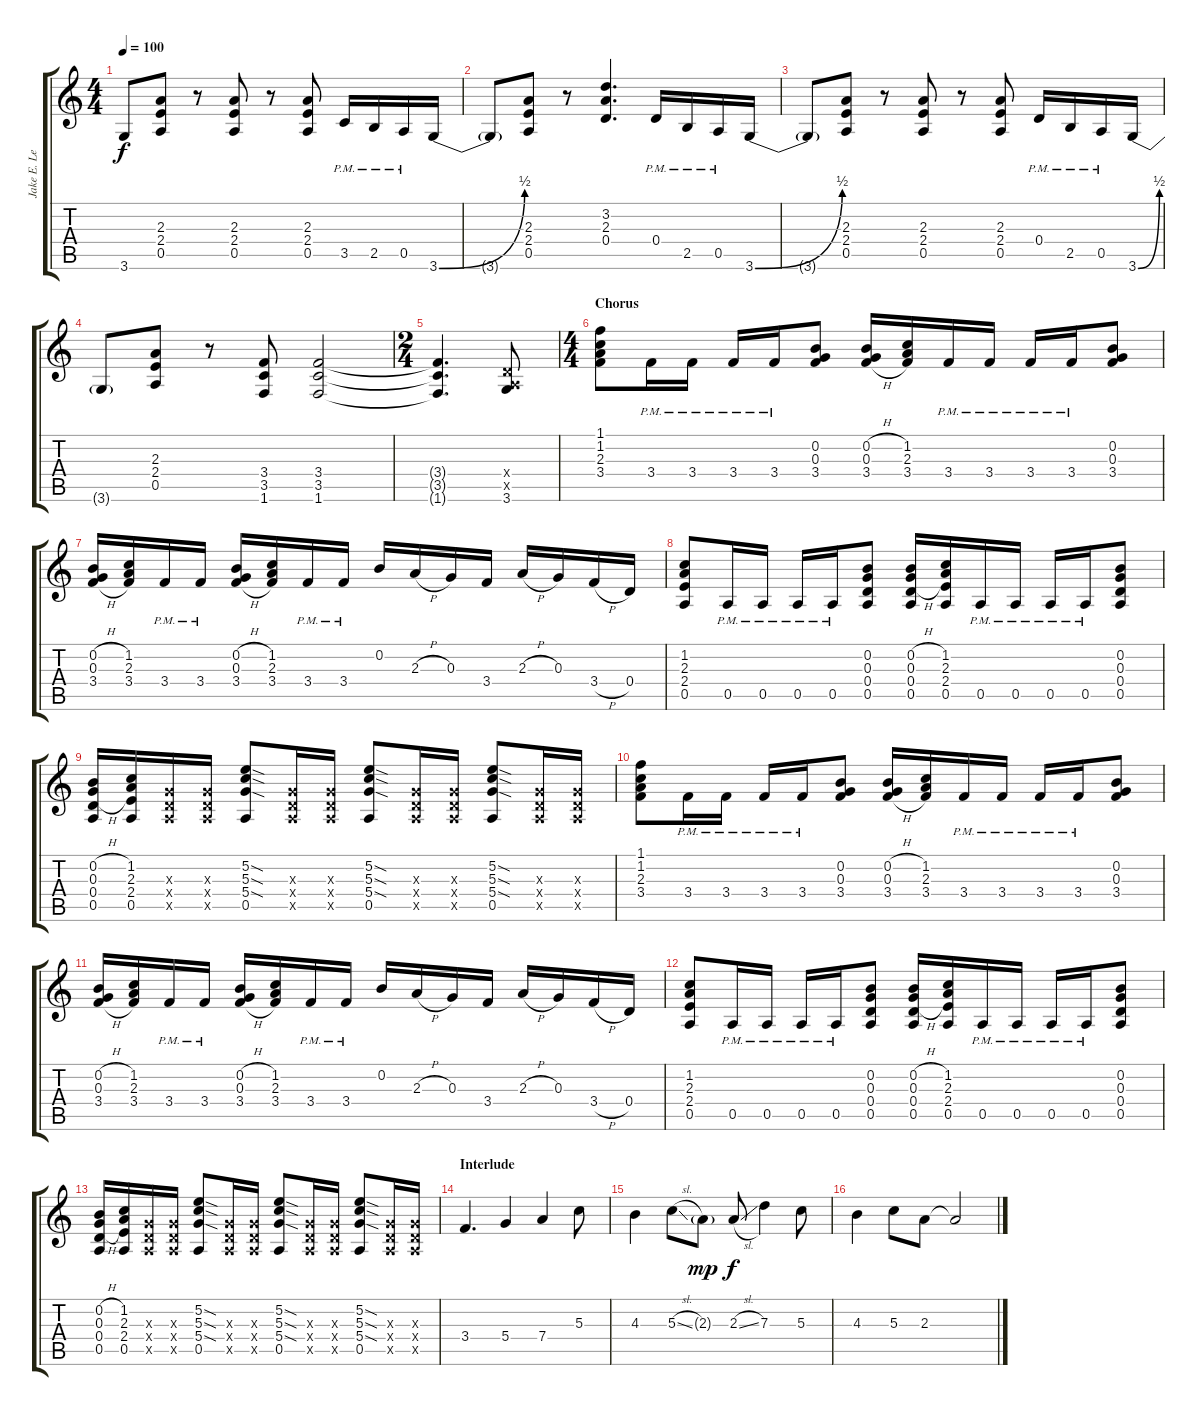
\track ("Jake E. Lee" "Jake E. Le") {instrument distortionguitar}
\staff {score tabs}
\tuning (E4 B3 G3 D3 A2 E2) {hide}
\ts (4 4)
\tempo 100
\clef g2
\ks aminor
3.6{t}.8{dy f} (2.3 2.4 0.5).8 r.8 (2.3 2.4 0.5).8 r.8 (2.3 2.4 0.5).8 3.5{pm}.16 2.5{pm}.16 0.5{pm}.16 3.6{be (bend 0 0 60 2)}.16 |
3.6{t}.8 (2.3 2.4 0.5).8 r.8 (3.2 2.3 0.4).4{d} 0.4{pm}.16 2.5{pm}.16 0.5{pm}.16 3.6{be (bend 0 0 60 2)}.16 |
3.6{t}.8 (2.3 2.4 0.5).8 r.8 (2.3 2.4 0.5).8 r.8 (2.3 2.4 0.5).8 0.4{pm}.16 2.5{pm}.16 0.5{pm}.16 3.6{be (bend 0 0 60 2)}.16 |
3.6{t}.8 (2.3 2.4 0.5).8 r.8 (3.4 3.5 1.6).8 (3.4 3.5 1.6).2 |
\ts (2 4)
(3.4{t} 3.5{t} 1.6{t}).4{d} (0.4{x} 0.5{x} 3.6).8 |
\ts (4 4)
\section ("" "Chorus")
(1.1 1.2 2.3 3.4).8 3.4{pm}.16 3.4{pm}.16 3.4{pm}.16 3.4{pm}.16 (0.2 0.3 3.4).8 (0.2{h} 0.3{h} 3.4{h}).16 (1.2 2.3 3.4).16 3.4{pm}.16 3.4{pm}.16 3.4{pm}.16 3.4{pm}.16 (0.2 0.3 3.4).8 |
(0.2{h} 0.3{h} 3.4{h}).16 (1.2 2.3 3.4).16 3.4{pm}.16 3.4{pm}.16 (0.2{h} 0.3{h} 3.4{h}).16 (1.2 2.3 3.4).16 3.4{pm}.16 3.4{pm}.16 0.2.16 2.3{h}.16 0.3.16 3.4.16 2.3{h}.16 0.3.16 3.4{h}.16 0.4.16 |
(1.2 2.3 2.4 0.5).8 0.5{pm}.16 0.5{pm}.16 0.5{pm}.16 0.5{pm}.16 (0.2 0.3 0.4 0.5).8 (0.2{h} 0.3{h} 0.4{h} 0.5).16 (1.2 2.3 2.4 0.5).16 0.5{pm}.16 0.5{pm}.16 0.5{pm}.16 0.5{pm}.16 (0.2 0.3 0.4 0.5).8 |
(0.2{h} 0.3{h} 0.4{h} 0.5).16 (1.2 2.3 2.4 0.5).16 (0.3{x} 0.4{x} 0.5{x}).16 (0.3{x} 0.4{x} 0.5{x}).16 (5.2{sod} 5.3{sod} 5.4{sod} 0.5).8 (0.3{x} 0.4{x} 0.5{x}).16 (0.3{x} 0.4{x} 0.5{x}).16 (5.2{sod} 5.3{sod} 5.4{sod} 0.5).8 (0.3{x} 0.4{x} 0.5{x}).16 (0.3{x} 0.4{x} 0.5{x}).16 (5.2{sod} 5.3{sod} 5.4{sod} 0.5).8 (0.3{x} 0.4{x} 0.5{x}).16 (0.3{x} 0.4{x} 0.5{x}).16 |
(1.1 1.2 2.3 3.4).8 3.4{pm}.16 3.4{pm}.16 3.4{pm}.16 3.4{pm}.16 (0.2 0.3 3.4).8 (0.2{h} 0.3{h} 3.4{h}).16 (1.2 2.3 3.4).16 3.4{pm}.16 3.4{pm}.16 3.4{pm}.16 3.4{pm}.16 (0.2 0.3 3.4).8 |
(0.2{h} 0.3{h} 3.4{h}).16 (1.2 2.3 3.4).16 3.4{pm}.16 3.4{pm}.16 (0.2{h} 0.3{h} 3.4{h}).16 (1.2 2.3 3.4).16 3.4{pm}.16 3.4{pm}.16 0.2.16 2.3{h}.16 0.3.16 3.4.16 2.3{h}.16 0.3.16 3.4{h}.16 0.4.16 |
(1.2 2.3 2.4 0.5).8 0.5{pm}.16 0.5{pm}.16 0.5{pm}.16 0.5{pm}.16 (0.2 0.3 0.4 0.5).8 (0.2{h} 0.3{h} 0.4{h} 0.5).16 (1.2 2.3 2.4 0.5).16 0.5{pm}.16 0.5{pm}.16 0.5{pm}.16 0.5{pm}.16 (0.2 0.3 0.4 0.5).8 |
(0.2{h} 0.3{h} 0.4{h} 0.5).16 (1.2 2.3 2.4 0.5).16 (0.3{x} 0.4{x} 0.5{x}).16 (0.3{x} 0.4{x} 0.5{x}).16 (5.2{sod} 5.3{sod} 5.4{sod} 0.5).8 (0.3{x} 0.4{x} 0.5{x}).16 (0.3{x} 0.4{x} 0.5{x}).16 (5.2{sod} 5.3{sod} 5.4{sod} 0.5).8 (0.3{x} 0.4{x} 0.5{x}).16 (0.3{x} 0.4{x} 0.5{x}).16 (5.2{sod} 5.3{sod} 5.4{sod} 0.5).8 (0.3{x} 0.4{x} 0.5{x}).16 (0.3{x} 0.4{x} 0.5{x}).16 |
\section ("" "Interlude")
3.4.4{d balance 12} 5.4.4 7.4.4 5.3.8 |
4.3.4 5.3{sl}.8 2.3{g}.8{dy mp} 2.3{sl}.8{dy f} 7.3.4 5.3.8 |
4.3.4 5.3.8 2.3.8 2.3{t}.2
